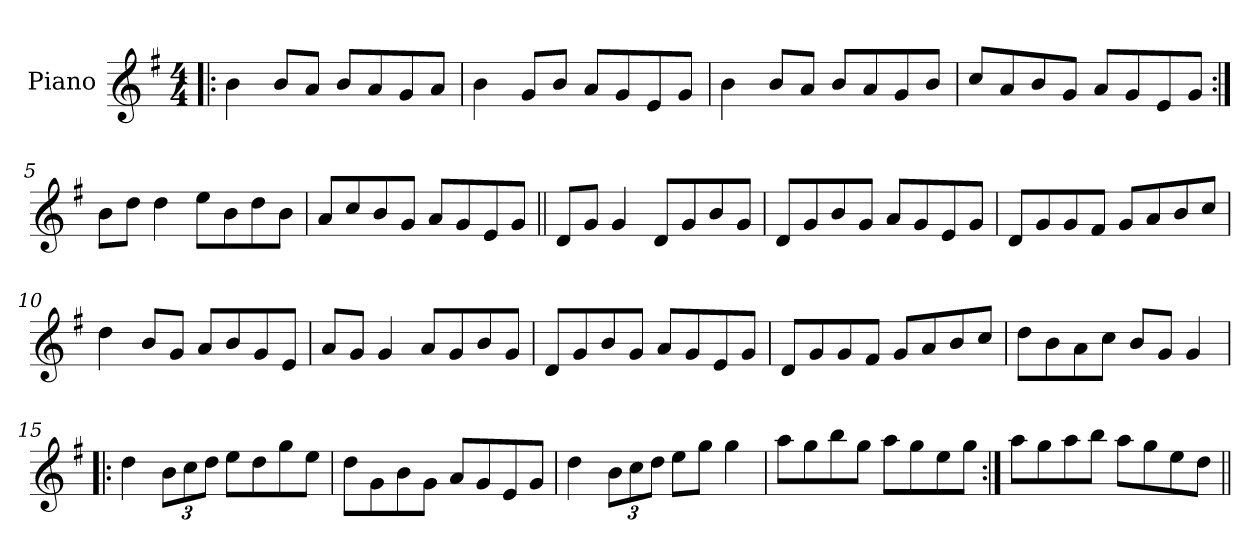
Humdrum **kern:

**kern
*part1
*staff1
*I"Piano
*I'Pno
*clefG2
*k[f#]
*G:
*M4/4
=1!|:
4b\
8b/L
8a/J
8b/L
8a/
8g/
8a/J
=2
4b\
8g/L
8b/J
8a/L
8g/
8e/
8g/J
=3
4b\
8b/L
8a/J
8b/L
8a/
8g/
8b/J
=4
8cc/L
8a/
8b/
8g/J
8a/L
8g/
8e/
8g/J
!!LO:LB:g=z
=5:|!
8b\L
8dd\J
4dd\
8ee\L
8b\
8dd\
8b\J
=6
8a/L
8cc/
8b/
8g/J
8a/L
8g/
8e/
8g/J
=7||
8d/L
8g/J
4g/
8d/L
8g/
8b/
8g/J
=8
8d/L
8g/
8b/
8g/J
8a/L
8g/
8e/
8g/J
!!LO:LB:g=z
=9
8d/L
8g/
8g/
8f#/J
8g/L
8a/
8b/
8cc/J
=10
4dd\
8b/L
8g/J
8a/L
8b/
8g/
8e/J
=11
8a/L
8g/J
4g/
8a/L
8g/
8b/
8g/J
=12
8d/L
8g/
8b/
8g/J
8a/L
8g/
8e/
8g/J
!!LO:LB:g=z
=13
8d/L
8g/
8g/
8f#/J
8g/L
8a/
8b/
8cc/J
=14
8dd\L
8b\
8a\
8cc\J
8b/L
8g/J
4g/
=15!|:
4dd\
12b\L
12cc\
12dd\J
8ee\L
8dd\
8gg\
8ee\J
=16
8dd\L
8g\
8b\
8g\J
8a/L
8g/
8e/
8g/J
!!LO:LB:g=z
=17
4dd\
12b\L
12cc\
12dd\J
8ee\L
8gg\J
4gg\
=18
8aa\L
8gg\
8bb\
8gg\J
8aa\L
8gg\
8ee\
8gg\J
=19:|!
8aa\L
8gg\
8aa\
8bb\J
8aa\L
8gg\
8ee\
8dd\J
=||
*-
